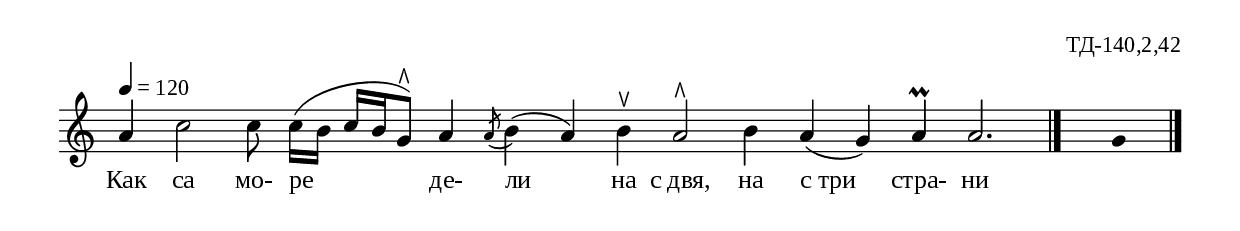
%{
sva_140_2_42
%}

\include "td-preamble.ly"

\score {
\relative c'' {
\tempo 4 = 120
%\time 2/4
\cadenzaOn
a4 c2 c8 c16[( b] c[ b g8^\rtoe]) a4 \acciaccatura a8 b4( a) 
b^\ltoe a2^\rtoe b4 a( g) a\prall a2.
 \bar "|." 
 s4 \fixB g
  \bar "|."
}
\addlyrics { Как са мо- ре де- ли на "с двя," на "с три" стра- ни }
%
\layout {
   \context { 
	    \Staff \remove "Time_signature_engraver" } 
  indent = #0
  line-width = 190\mm
  ragged-right=##f
}
%
\midi { 
	\context {
		\Score tempoWholesPerMinute = #(ly:make-moment 120 4)
		}
	}
}
%
\header{
  opus = "ТД-140,2,42"
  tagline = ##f
}


